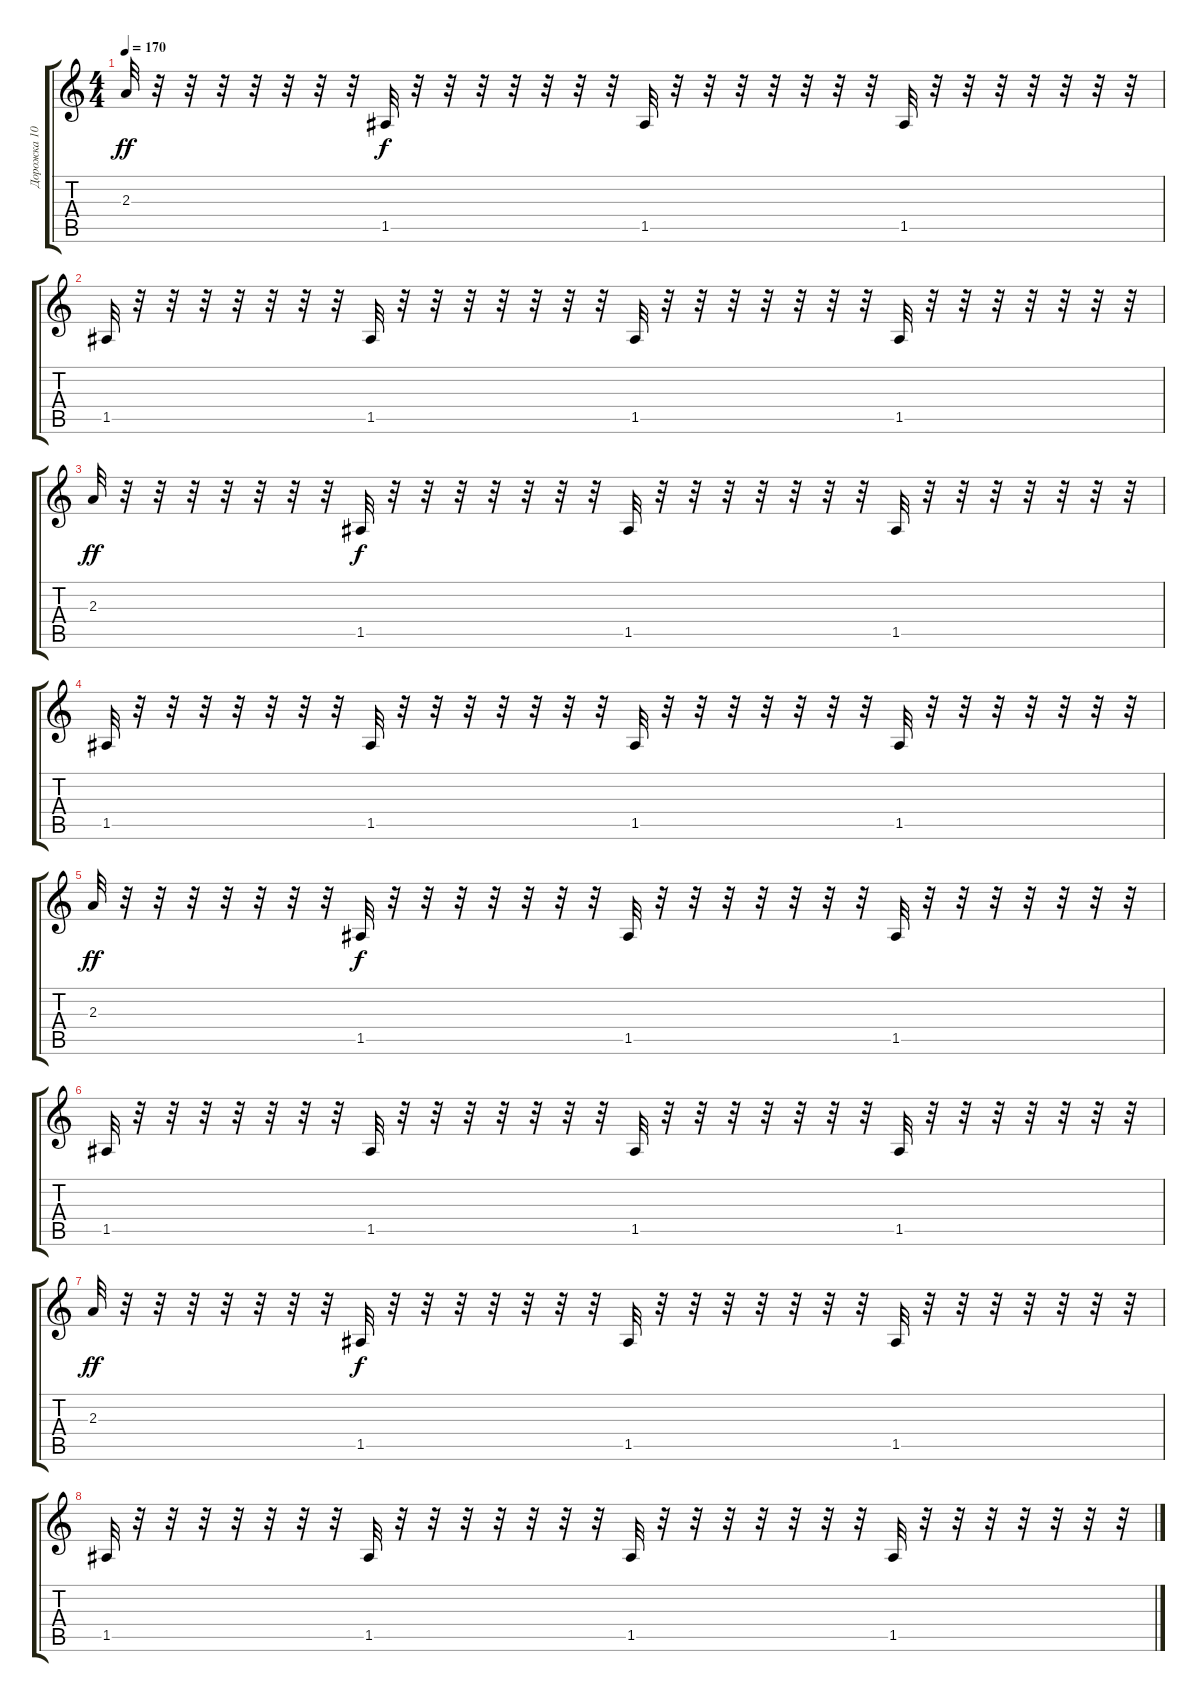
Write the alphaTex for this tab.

\track ("Дорожка 10" "Дорожка 10") {instrument acousticguitarsteel}
\staff {score tabs}
\tuning (E4 B3 G3 D3 A2 E2) {hide}
\ts (4 4)
\tempo 170
\clef g2
\ks c
2.3.32{dy ff} r.32 r.32 r.32 r.32 r.32 r.32 r.32 1.5.32{dy f} r.32 r.32 r.32 r.32 r.32 r.32 r.32 1.5.32 r.32 r.32 r.32 r.32 r.32 r.32 r.32 1.5.32 r.32 r.32 r.32 r.32 r.32 r.32 r.32 |
1.5.32 r.32 r.32 r.32 r.32 r.32 r.32 r.32 1.5.32 r.32 r.32 r.32 r.32 r.32 r.32 r.32 1.5.32 r.32 r.32 r.32 r.32 r.32 r.32 r.32 1.5.32 r.32 r.32 r.32 r.32 r.32 r.32 r.32 |
2.3.32{dy ff} r.32 r.32 r.32 r.32 r.32 r.32 r.32 1.5.32{dy f} r.32 r.32 r.32 r.32 r.32 r.32 r.32 1.5.32 r.32 r.32 r.32 r.32 r.32 r.32 r.32 1.5.32 r.32 r.32 r.32 r.32 r.32 r.32 r.32 |
1.5.32 r.32 r.32 r.32 r.32 r.32 r.32 r.32 1.5.32 r.32 r.32 r.32 r.32 r.32 r.32 r.32 1.5.32 r.32 r.32 r.32 r.32 r.32 r.32 r.32 1.5.32 r.32 r.32 r.32 r.32 r.32 r.32 r.32 |
2.3.32{dy ff} r.32 r.32 r.32 r.32 r.32 r.32 r.32 1.5.32{dy f} r.32 r.32 r.32 r.32 r.32 r.32 r.32 1.5.32 r.32 r.32 r.32 r.32 r.32 r.32 r.32 1.5.32 r.32 r.32 r.32 r.32 r.32 r.32 r.32 |
1.5.32 r.32 r.32 r.32 r.32 r.32 r.32 r.32 1.5.32 r.32 r.32 r.32 r.32 r.32 r.32 r.32 1.5.32 r.32 r.32 r.32 r.32 r.32 r.32 r.32 1.5.32 r.32 r.32 r.32 r.32 r.32 r.32 r.32 |
2.3.32{dy ff} r.32 r.32 r.32 r.32 r.32 r.32 r.32 1.5.32{dy f} r.32 r.32 r.32 r.32 r.32 r.32 r.32 1.5.32 r.32 r.32 r.32 r.32 r.32 r.32 r.32 1.5.32 r.32 r.32 r.32 r.32 r.32 r.32 r.32 |
1.5.32 r.32 r.32 r.32 r.32 r.32 r.32 r.32 1.5.32 r.32 r.32 r.32 r.32 r.32 r.32 r.32 1.5.32 r.32 r.32 r.32 r.32 r.32 r.32 r.32 1.5.32 r.32 r.32 r.32 r.32 r.32 r.32 r.32
